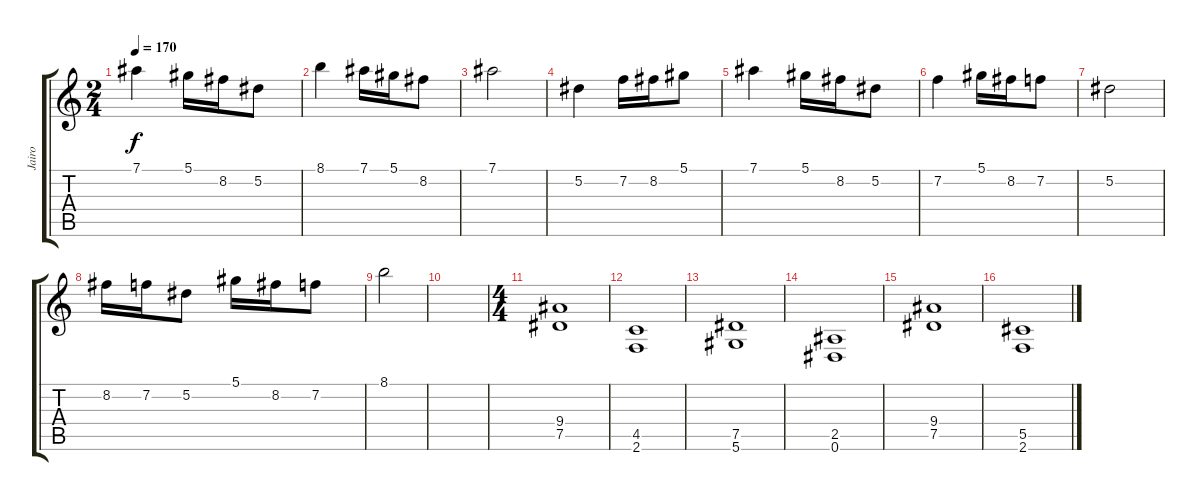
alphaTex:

\track ("Jairo " "Jairo ") {instrument overdrivenguitar}
\staff {score tabs}
\tuning (Eb4 Bb3 Gb3 Db3 Ab2 Eb2) {hide}
\ts (2 4)
\tempo 170
\clef g2
\ks c
7.1.4{dy f} 5.1.16 8.2.16 5.2.8 |
8.1.4 7.1.16 5.1.16 8.2.8 |
7.1.2 |
5.2.4 7.2.16 8.2.16 5.1.8 |
7.1.4 5.1.16 8.2.16 5.2.8 |
7.2.4 5.1.16 8.2.16 7.2.8 |
5.2.2 |
8.2.16 7.2.16 5.2.8 5.1.16 8.2.16 7.2.8 |
8.1.2 |
|
\ts (4 4)
(9.4 7.5).1 |
(4.5 2.6).1 |
(7.5 5.6).1 |
(2.5 0.6).1 |
(9.4 7.5).1 |
(5.5 2.6).1
